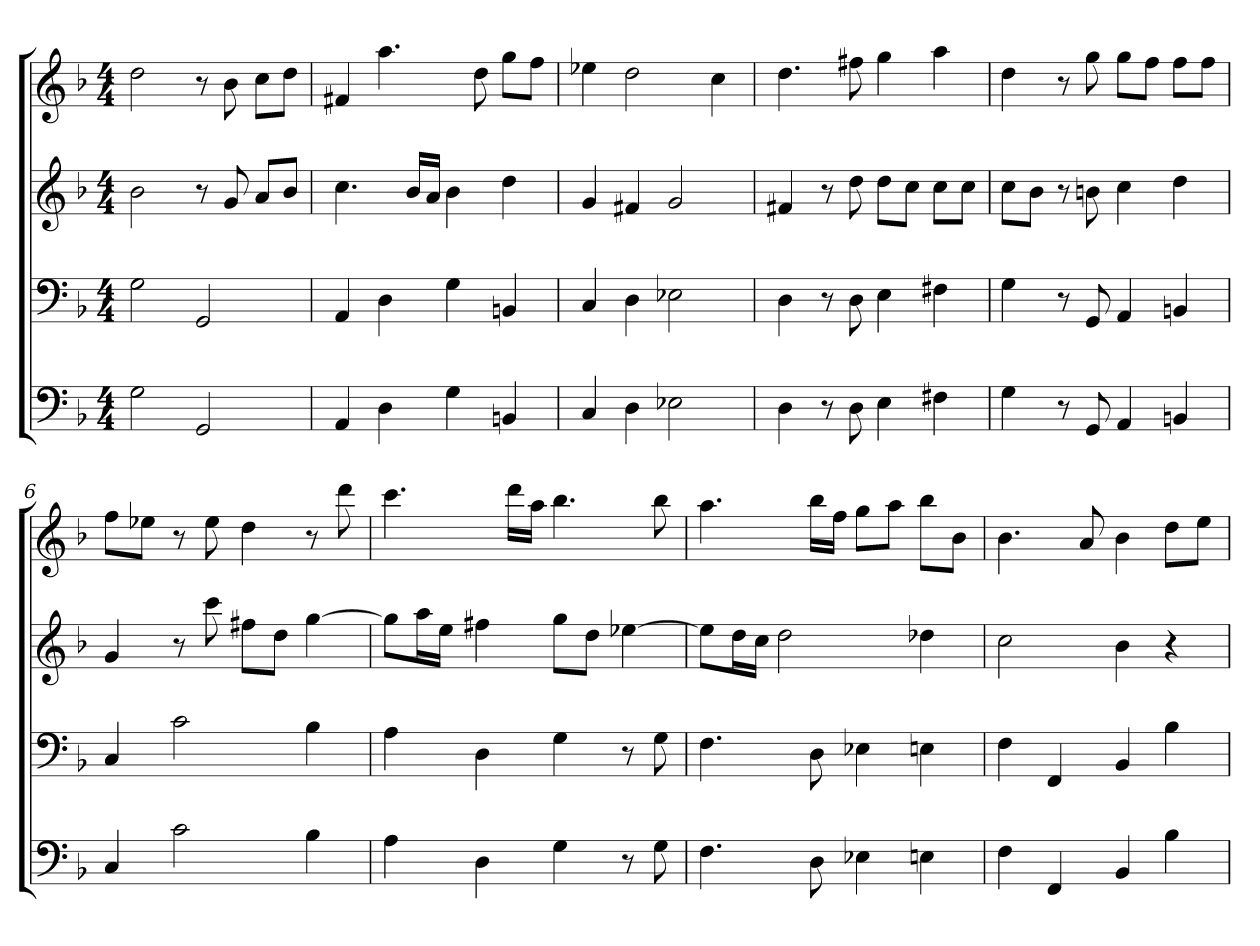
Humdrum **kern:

**kern	**kern	**kern	**kern
*part4	*part3	*part2	*part1
*staff4	*staff3	*staff2	*staff1
*k[b-]	*k[b-]	*k[b-]	*k[b-]
*d:	*d:	*d:	*d:
*M4/4	*M4/4	*M4/4	*M4/4
=1	=1	=1	=1
2G	2G	2b-	2dd
2GG	2GG	8r	8r
.	.	8g	8b-
.	.	8aL	8ccL
.	.	8b-J	8ddJ
=2	=2	=2	=2
4AA	4AA	4.cc	4f#X
4D	4D	.	4.aa
.	.	16b-LL	.
.	.	16aJJ	.
4G	4G	4b-	.
.	.	.	8dd
4BBn	4BBn	4dd	8ggL
.	.	.	8ffJ
=3	=3	=3	=3
4C	4C	4g	4ee-X
4D	4D	4f#X	2dd
2E-X	2E-X	2g	.
.	.	.	4cc
=4	=4	=4	=4
4D	4D	4f#X	4.dd
8r	8r	8r	.
8D	8D	8dd	8ff#X
4E	4E	8ddL	4gg
.	.	8ccJ	.
4F#X	4F#X	8ccL	4aa
.	.	8ccJ	.
=5	=5	=5	=5
4G	4G	8ccL	4dd
.	.	8b-J	.
8r	8r	8r	8r
8GG	8GG	8bn	8gg
4AA	4AA	4cc	8ggL
.	.	.	8ffJ
4BBn	4BBn	4dd	8ffL
.	.	.	8ffJ
=6	=6	=6	=6
4C	4C	4g	8ffL
.	.	.	8ee-XJ
2c	2c	8r	8r
.	.	8ccc	8ee-
.	.	8ff#XL	4dd
.	.	8ddJ	.
4B-	4B-	[4gg	8r
.	.	.	8ddd
=7	=7	=7	=7
4A	4A	8ggL]	4.ccc
.	.	16aaL	.
.	.	16eeJJ	.
4D	4D	4ff#X	.
.	.	.	16dddLL
.	.	.	16aaJJ
4G	4G	8ggL	4.bb-
.	.	8ddJ	.
8r	8r	[4ee-X	.
8G	8G	.	8bb-
=8	=8	=8	=8
4.F	4.F	8ee-L]	4.aa
.	.	16ddL	.
.	.	16ccJJ	.
.	.	2dd	.
8D	8D	.	16bb-LL
.	.	.	16ffJJ
4E-X	4E-X	.	8ggL
.	.	.	8aaJ
4En	4En	4dd-X	8bb-L
.	.	.	8b-J
=9	=9	=9	=9
4F	4F	2cc	4.b-
4FF	4FF	.	.
.	.	.	8a
4BB-	4BB-	4b-	4b-
4B-	4B-	4r	8ddL
.	.	.	8eeJ
=	=	=	=
*-	*-	*-	*-
